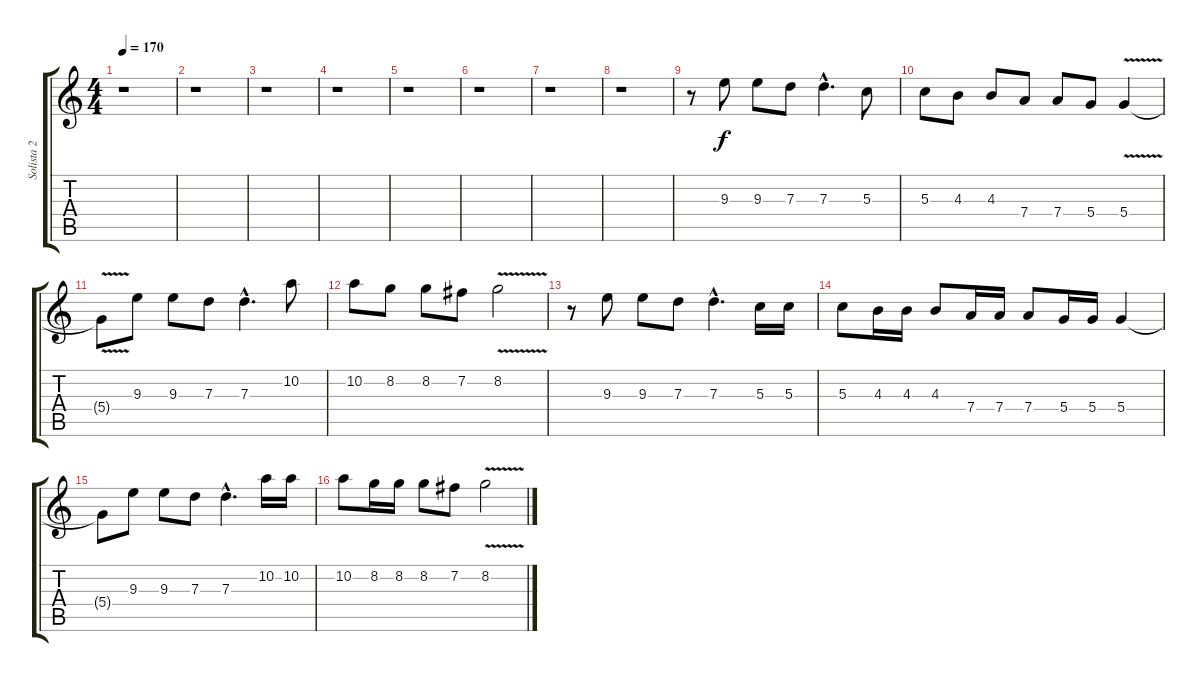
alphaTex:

\track ("Solista 2" "Solista 2") {instrument distortionguitar}
\staff {score tabs}
\tuning (E4 B3 G3 D3 A2 E2) {hide}
\ts (4 4)
\tempo 170
\clef g2
\ks c
r.1{dy f} |
r.1 |
r.1 |
r.1 |
r.1 |
r.1 |
r.1 |
r.1 |
r.8 9.3.8 9.3.8 7.3.8 7.3{hac}.4{d} 5.3.8 |
5.3.8 4.3.8 4.3.8 7.4.8 7.4.8 5.4.8 5.4{v}.4 |
5.4{t}.8 9.3.8 9.3.8 7.3.8 7.3{hac}.4{d} 10.2.8 |
10.2.8 8.2.8 8.2.8 7.2.8 8.2{v}.2 |
r.8 9.3.8 9.3.8 7.3.8 7.3{hac}.4{d} 5.3.16 5.3.16 |
5.3.8 4.3.16 4.3.16 4.3.8 7.4.16 7.4.16 7.4.8 5.4.16 5.4.16 5.4.4 |
5.4{t}.8 9.3.8 9.3.8 7.3.8 7.3{hac}.4{d} 10.2.16 10.2.16 |
10.2.8 8.2.16 8.2.16 8.2.8 7.2.8 8.2{v}.2
